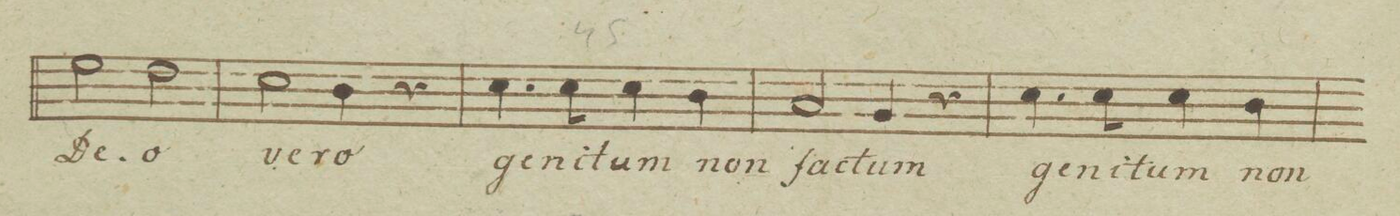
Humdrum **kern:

**kern	**text	**dynam
*I"Basso	*	*
*clefF4	*	*
*k[b-e-a-]	*	*
*met(c)	*	*
*M4/4	*	*
2G\	De-	.
2F\	-o	.
=44	=44	=44
2E-\	ve-	.
4D\	-ro	.
4r	.	.
=45	=45	=45
4.E-\	ge-	.
8E-\	-ni-	.
4E-\	-tum	.
4D\	non	.
=46	=46	=46
2C/	fac-	.
4BB-/	-tum	.
4r	.	.
=47	=47	=47
4.E-\	ge-	.
8E-\	-ni-	.
4E-\	-tum	.
4D\	non	.
=48	=48	=48
*-	*-	*-
